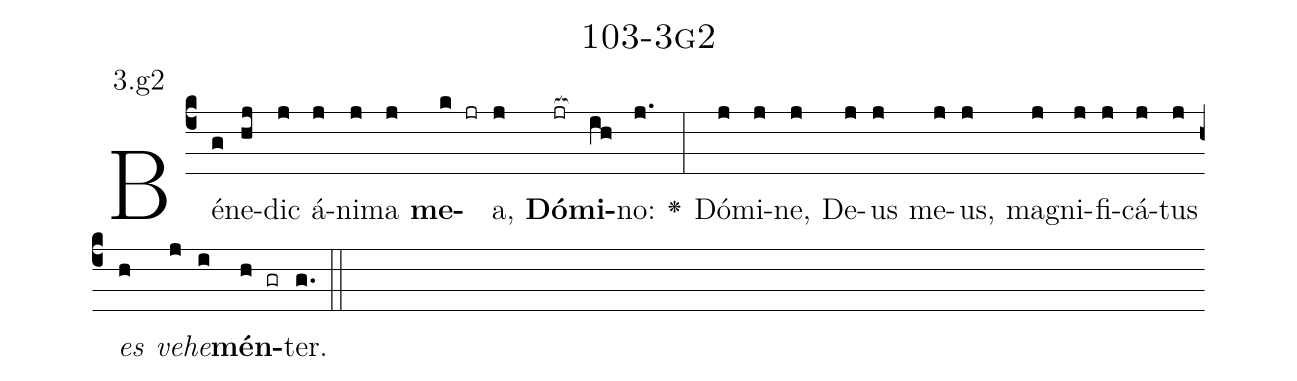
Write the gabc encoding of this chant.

name: 103-3g2;
annotation: 3.g2;
%%
(c4)Bé(g)ne(hj)dic(j) á(j)ni(j)ma(j) <b>me</b>(k jr)a,(j) <b>Dó</b>(jr[ocb:1{])<b>mi</b>(ih[ocb:0}])no:(j.) <v>\greheightstar</v>(:) Dó(j)mi(j)ne,(j) De(j)us(j) me(j)us,(j) ma(j)gni(j)fi(j)cá(j)tus(j) <i>es</i>(h) <i>ve</i>(j)<i>he</i>(i)<b>mén</b>(h gr)ter.(g.) (::)


%E(j) u(h) o(j) u(i) a(h) e.(g.) (::)
